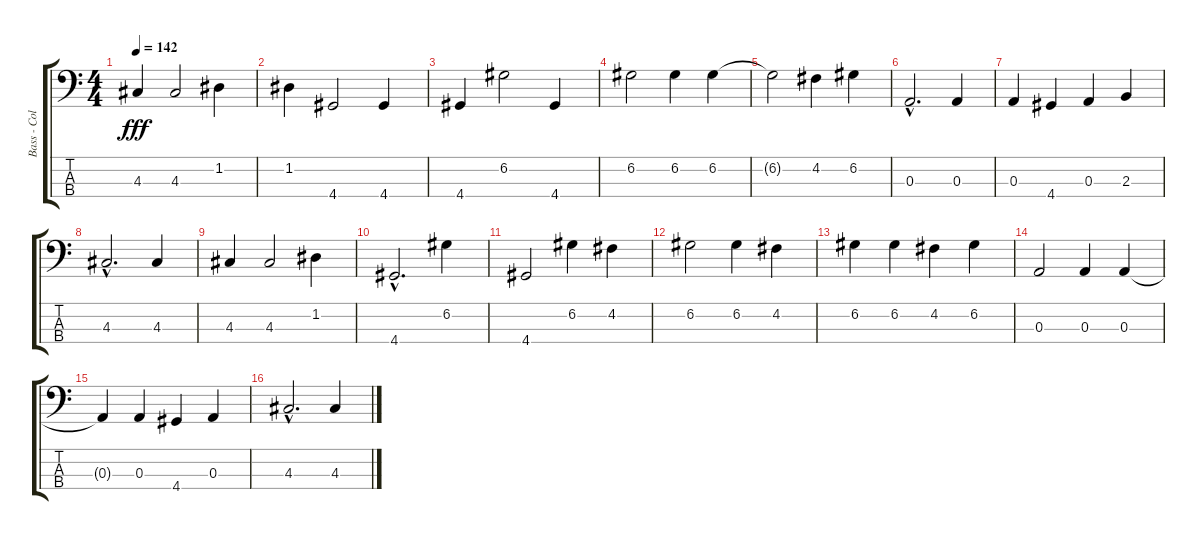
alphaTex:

\track ("Bass - Colin Greenwood" "Bass - Col") {instrument acousticbass}
\staff {score tabs}
\tuning (G2 D2 A1 E1) {hide}
\ts (4 4)
\tempo 142
\clef f4
\ks c
4.3.4{dy fff} 4.3.2 1.2.4 |
1.2.4 4.4.2 4.4.4 |
4.4.4 6.2.2 4.4.4 |
6.2.2 6.2.4 6.2.4 |
6.2{t}.2 4.2.4 6.2.4 |
0.3{hac}.2{d} 0.3.4 |
0.3.4 4.4.4 0.3.4 2.3.4 |
4.3{hac}.2{d} 4.3.4 |
4.3.4 4.3.2 1.2.4 |
4.4{hac}.2{d} 6.2.4 |
4.4.2 6.2.4 4.2.4 |
6.2.2 6.2.4 4.2.4 |
6.2.4 6.2.4 4.2.4 6.2.4 |
0.3.2 0.3.4 0.3.4 |
0.3{t}.4 0.3.4 4.4.4 0.3.4 |
4.3{hac}.2{d} 4.3.4
